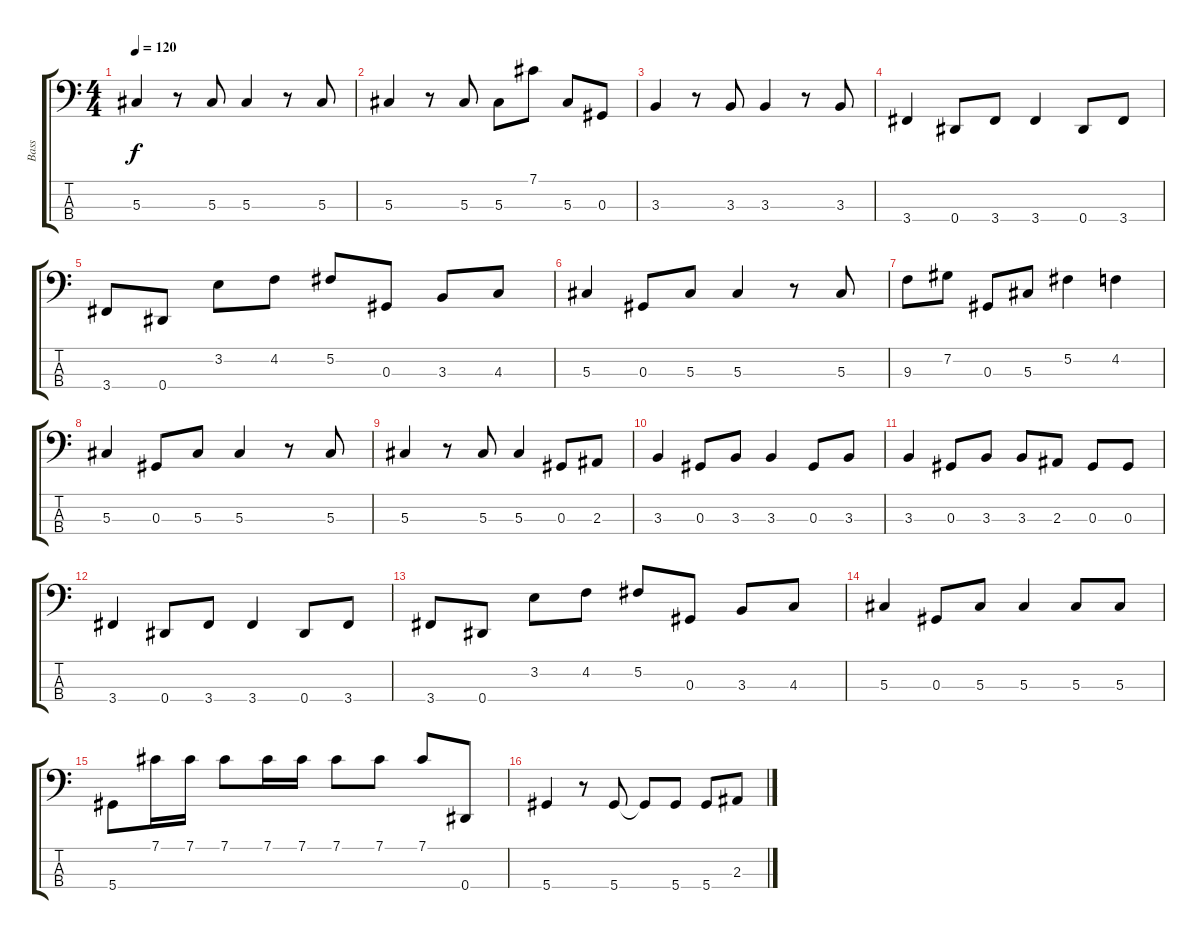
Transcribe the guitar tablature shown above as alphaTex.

\track ("Bass" "Bass") {instrument electricbassfinger}
\staff {score tabs}
\tuning (Gb2 Db2 Ab1 Eb1) {hide}
\ts (4 4)
\tempo 120
\clef f4
\ks c
5.3.4{dy f} r.8 5.3.8 5.3.4 r.8 5.3.8 |
5.3.4 r.8 5.3.8 5.3.8 7.1.8 5.3.8 0.3.8 |
3.3.4 r.8 3.3.8 3.3.4 r.8 3.3.8 |
3.4.4 0.4.8 3.4.8 3.4.4 0.4.8 3.4.8 |
3.4.8 0.4.8 3.2.8 4.2.8 5.2.8 0.3.8 3.3.8 4.3.8 |
5.3.4 0.3.8 5.3.8 5.3.4 r.8 5.3.8 |
9.3.8 7.2.8 0.3.8 5.3.8 5.2.4 4.2.4 |
5.3.4 0.3.8 5.3.8 5.3.4 r.8 5.3.8 |
5.3.4 r.8 5.3.8 5.3.4 0.3.8 2.3.8 |
3.3.4 0.3.8 3.3.8 3.3.4 0.3.8 3.3.8 |
3.3.4 0.3.8 3.3.8 3.3.8 2.3.8 0.3.8 0.3.8 |
3.4.4 0.4.8 3.4.8 3.4.4 0.4.8 3.4.8 |
3.4.8 0.4.8 3.2.8 4.2.8 5.2.8 0.3.8 3.3.8 4.3.8 |
5.3.4 0.3.8 5.3.8 5.3.4 5.3.8 5.3.8 |
5.4.8 7.1.16 7.1.16 7.1.8 7.1.16 7.1.16 7.1.8 7.1.8 7.1.8 0.4.8 |
5.4.4 r.8 5.4.8 5.4{t}.8 5.4.8 5.4.8 2.3.8
